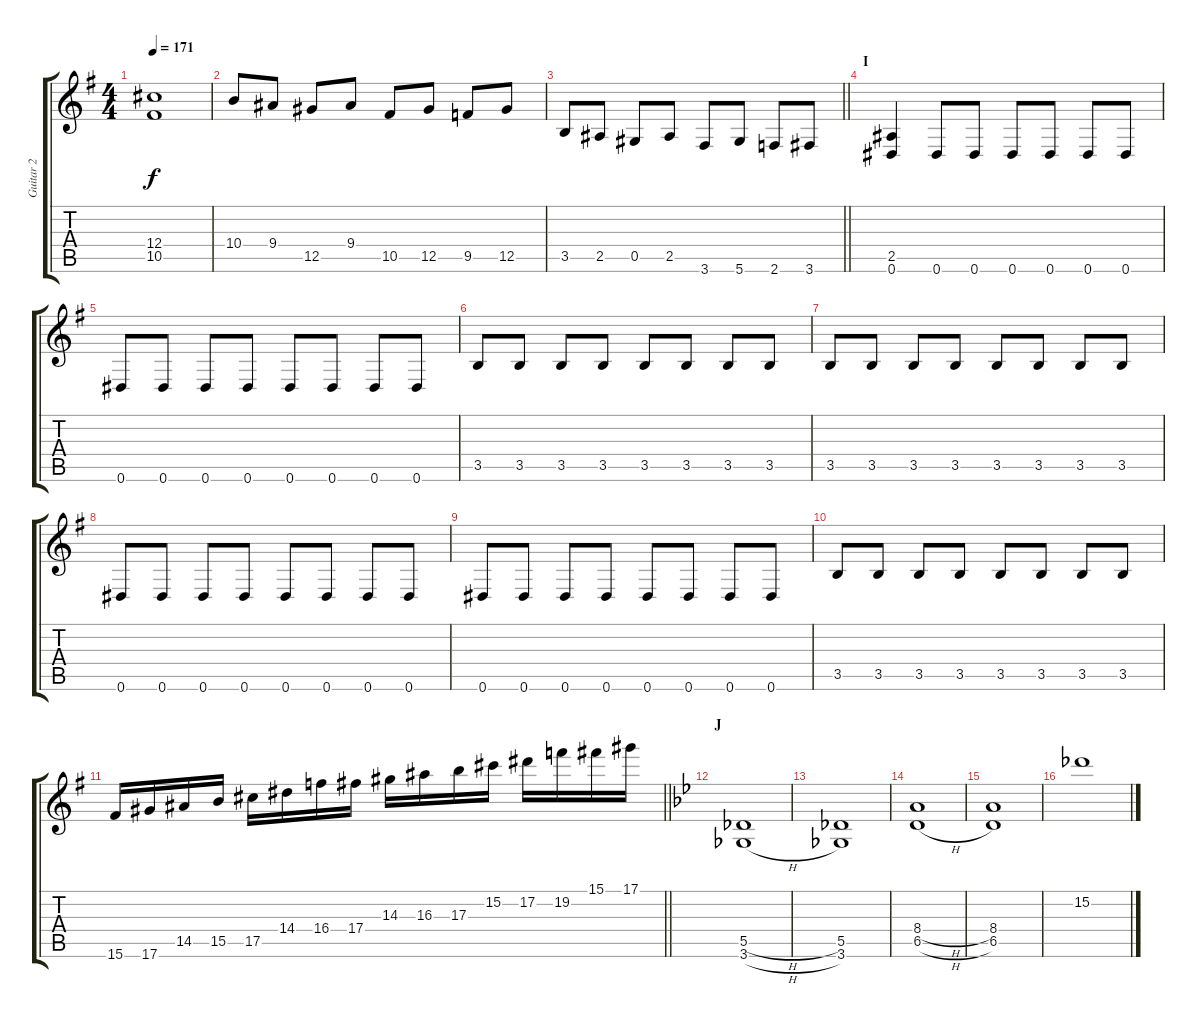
\track ("Guitar 2" "Guitar 2") {instrument acousticguitarsteel}
\staff {score tabs}
\tuning (Eb4 Bb3 Gb3 Db3 Ab2 Eb2) {hide}
\ts (4 4)
\tempo 171
\clef g2
\ks g
(12.4 10.5).1{dy f} |
10.4.8 9.4.8 12.5.8 9.4.8 10.5.8 12.5.8 9.5.8 12.5.8 |
\barLineRight lightlight
3.5.8 2.5.8 0.5.8 2.5.8 3.6.8 5.6.8 2.6.8 3.6.8 |
\section ("" "I")
(2.5 0.6).4 0.6.8 0.6.8 0.6.8 0.6.8 0.6.8 0.6.8 |
0.6.8 0.6.8 0.6.8 0.6.8 0.6.8 0.6.8 0.6.8 0.6.8 |
3.5.8 3.5.8 3.5.8 3.5.8 3.5.8 3.5.8 3.5.8 3.5.8 |
3.5.8 3.5.8 3.5.8 3.5.8 3.5.8 3.5.8 3.5.8 3.5.8 |
0.6.8 0.6.8 0.6.8 0.6.8 0.6.8 0.6.8 0.6.8 0.6.8 |
0.6.8 0.6.8 0.6.8 0.6.8 0.6.8 0.6.8 0.6.8 0.6.8 |
3.5.8 3.5.8 3.5.8 3.5.8 3.5.8 3.5.8 3.5.8 3.5.8 |
\barLineRight lightlight
15.6.16 17.6.16 14.5.16 15.5.16 17.5.16 14.4.16 16.4.16 17.4.16 14.3.16 16.3.16 17.3.16 15.2.16 17.2.16 19.2.16 15.1.16 17.1.16 |
\section ("" "J")
\ks bb
(5.5{h} 3.6{h}).1 |
(5.5 3.6).1 |
(8.4{h} 6.5{h}).1 |
(8.4 6.5).1 |
15.2.1
